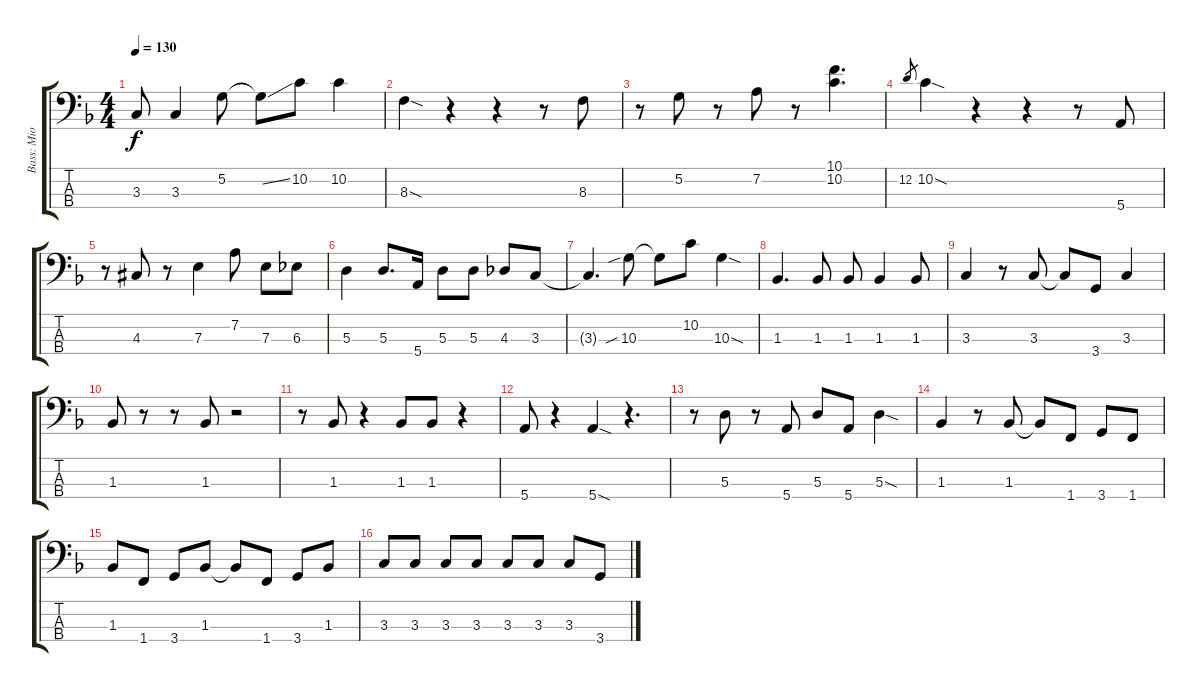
\track ("Bass: Mio Akiyama" "Bass: Mio ") {instrument electricbassfinger}
\staff {score tabs}
\tuning (G2 D2 A1 E1) {hide}
\ts (4 4)
\tempo 130
\clef f4
\ks f
3.3{t}.8{dy f} 3.3.4 5.2.8 5.2{ss t}.8 10.2.8 10.2.4 |
8.3{sod}.4 r.4 r.4 r.8 8.3.8 |
r.8 5.2.8 r.8 7.2.8 r.8 (10.1 10.2).4{d} |
12.2.8{gr} 10.2{sod}.4 r.4 r.4 r.8 5.4.8 |
r.8 4.3{acc #}.8 r.8 7.3.4 7.2.8 7.3.8 6.3.8 |
5.3.4 5.3.8{d} 5.4.16 5.3.8 5.3.8 4.3.8 3.3.8 |
3.3{t}.4{d} 10.3{sib}.8 10.3{t}.8 10.2.8 10.3{sod}.4 |
1.3.4{d} 1.3.8 1.3.8 1.3.4 1.3.8 |
3.3.4 r.8 3.3.8 3.3{t}.8 3.4.8 3.3.4 |
1.3.8 r.8 r.8 1.3.8 r.2 |
r.8 1.3.8 r.4 1.3.8 1.3.8 r.4 |
5.4.8 r.4 5.4{sod}.4 r.4{d} |
r.8 5.3.8 r.8 5.4.8 5.3.8 5.4.8 5.3{sod}.4 |
1.3.4 r.8 1.3.8 1.3{t}.8 1.4.8 3.4.8 1.4.8 |
1.3.8 1.4.8 3.4.8 1.3.8 1.3{t}.8 1.4.8 3.4.8 1.3.8 |
3.3.8 3.3.8 3.3.8 3.3.8 3.3.8 3.3.8 3.3.8 3.4.8
